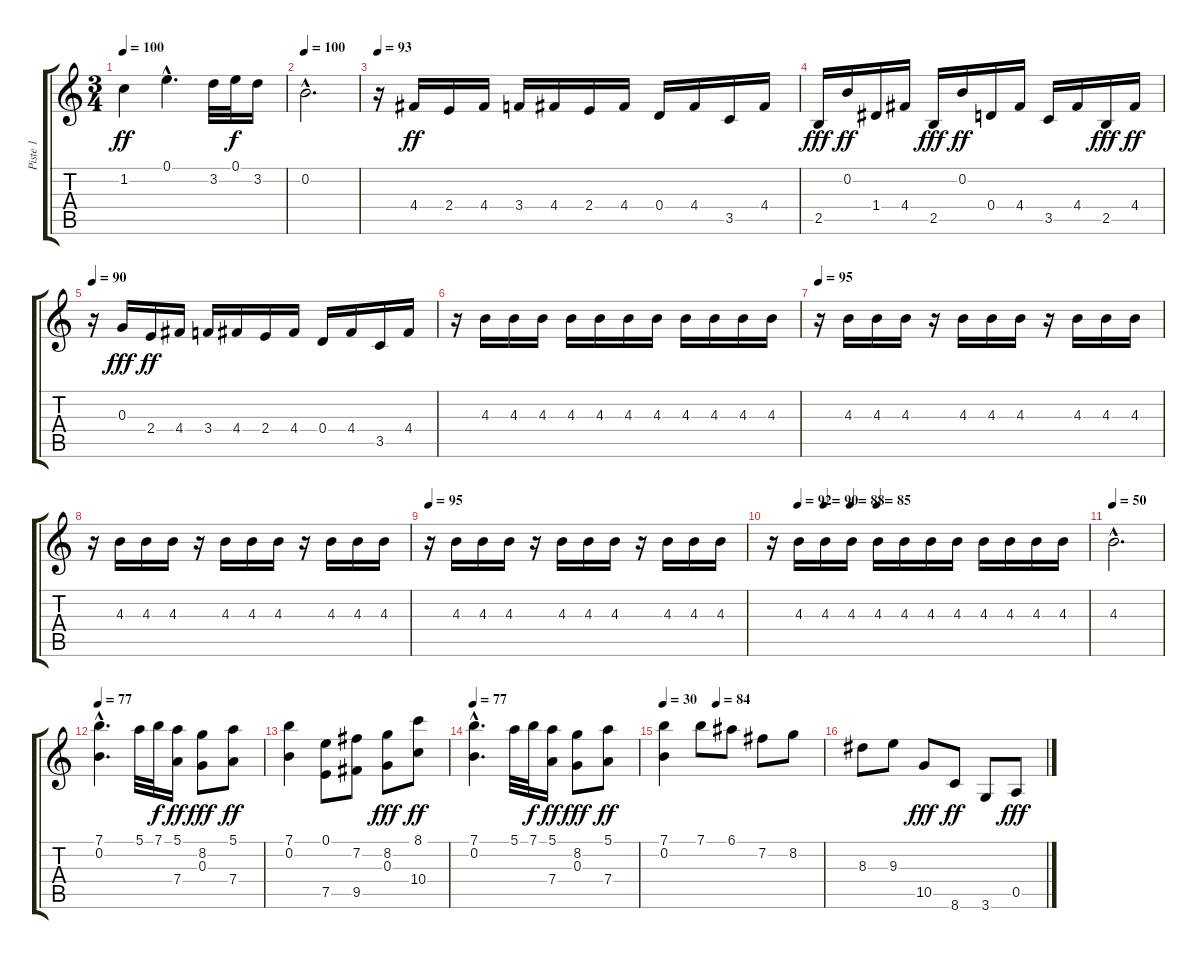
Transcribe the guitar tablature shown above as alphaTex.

\track ("Piste 1" "Piste 1") {instrument acousticguitarnylon}
\staff {score tabs}
\tuning (E4 B3 G3 D3 A2 E2) {hide}
\ts (3 4)
\tempo 100
\clef g2
\ks c
1.2.4{dy ff} 0.1{hac}.4{d} 3.2.32 0.1.32{dy f} 3.2.16 |
\tempo 100
0.2{hac}.2{d} |
\tempo 93
r.16 4.4.16{dy ff} 2.4.16 4.4.16 3.4.16 4.4.16 2.4.16 4.4.16 0.4.16 4.4.16 3.5.16 4.4.16 |
2.5.16{dy fff} 0.2.16{dy ff} 1.4.16 4.4.16 2.5.16{dy fff} 0.2.16{dy ff} 0.4.16 4.4.16 3.5.16 4.4.16 2.5.16{dy fff} 4.4.16{dy ff} |
\tempo 90
r.16 0.3.16{dy fff} 2.4.16{dy ff} 4.4.16 3.4.16 4.4.16 2.4.16 4.4.16 0.4.16 4.4.16 3.5.16 4.4.16 |
r.16 4.3.16 4.3.16 4.3.16 4.3.16 4.3.16 4.3.16 4.3.16 4.3.16 4.3.16 4.3.16 4.3.16 |
\tempo 95
r.16 4.3.16 4.3.16 4.3.16 r.16 4.3.16 4.3.16 4.3.16 r.16 4.3.16 4.3.16 4.3.16 |
r.16 4.3.16 4.3.16 4.3.16 r.16 4.3.16 4.3.16 4.3.16 r.16 4.3.16 4.3.16 4.3.16 |
\tempo 95
r.16 4.3.16 4.3.16 4.3.16 r.16 4.3.16 4.3.16 4.3.16 r.16 4.3.16 4.3.16 4.3.16 |
\tempo (92 0.08333333333333333)
\tempo (90 0.16666666666666666)
\tempo (88 0.25)
\tempo (85 0.3333333333333333)
r.16 4.3.16 4.3.16 4.3.16 4.3.16 4.3.16 4.3.16 4.3.16 4.3.16 4.3.16 4.3.16 4.3.16 |
\tempo 50
4.3{hac}.2{d} |
\tempo 77
(7.1{hac} 0.2{hac}).4{d} 5.1.32 7.1.32{dy f} (5.1 7.4).16{dy ff} (8.2 0.3).8{dy fff} (5.1 7.4).8{dy ff} |
(7.1 0.2).4 (0.1 7.5).8 (7.2 9.5).8 (8.2 0.3).8{dy fff} (8.1 10.4).8{dy ff} |
\tempo 77
(7.1{hac} 0.2{hac}).4{d} 5.1.32 7.1.32{dy f} (5.1 7.4).16{dy ff} (8.2 0.3).8{dy fff} (5.1 7.4).8{dy ff} |
\tempo 30
\tempo (84 0.3333333333333333)
(7.1 0.2).4 7.1.8 6.1.8 7.2.8 8.2.8 |
8.3.8 9.3.8 10.5.8{dy fff} 8.6.8{dy ff} 3.6.8 0.5.8{dy fff}
